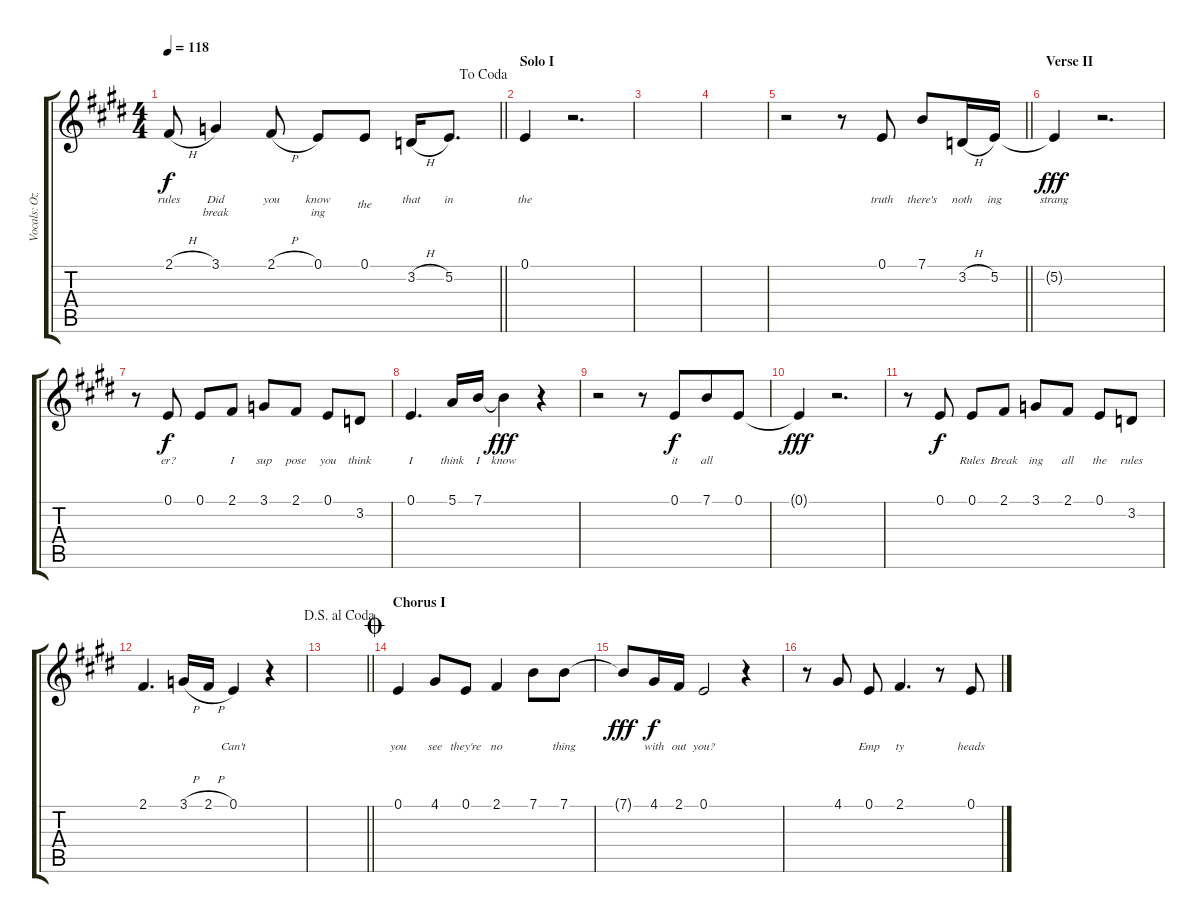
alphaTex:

\track ("Vocals: Ozzy" "Vocals: Oz") {instrument viola}
\staff {score tabs}
\tuning (E4 B3 G3 D3 A2 E2) {hide}
\ts (4 4)
\jump dacoda
\tempo 118
\clef g2
\barLineRight lightlight
\ks e
2.1{h}.8{lyrics (0 "rules") lyrics (1 "") lyrics (2 "") lyrics (3 "") lyrics (4 "") dy f} 3.1.4{lyrics (0 "Did") lyrics (1 "break") lyrics (2 "") lyrics (3 "") lyrics (4 "")} 2.1{h}.8{lyrics (0 "you") lyrics (1 "") lyrics (2 "") lyrics (3 "") lyrics (4 "")} 0.1.8{lyrics (0 "know") lyrics (1 "ing") lyrics (2 "") lyrics (3 "") lyrics (4 "")} 0.1.8{lyrics (0 "") lyrics (1 "the") lyrics (2 "") lyrics (3 "") lyrics (4 "")} 3.2{h}.16{lyrics (0 "that") lyrics (1 "") lyrics (2 "") lyrics (3 "") lyrics (4 "")} 5.2.8{d lyrics (0 "in") lyrics (1 "") lyrics (2 "") lyrics (3 "") lyrics (4 "")} |
\section ("" "Solo I")
0.1.4{lyrics (0 "the") lyrics (1 "") lyrics (2 "") lyrics (3 "") lyrics (4 "")} r.2{d} |
|
|
\barLineRight lightlight
r.2 r.8 0.1.8{lyrics (0 "truth") lyrics (1 "") lyrics (2 "") lyrics (3 "") lyrics (4 "")} 7.1.8{lyrics (0 "there's") lyrics (1 "") lyrics (2 "") lyrics (3 "") lyrics (4 "")} 3.2{h}.16{lyrics (0 "noth") lyrics (1 "") lyrics (2 "") lyrics (3 "") lyrics (4 "")} 5.2.16{lyrics (0 "ing") lyrics (1 "") lyrics (2 "") lyrics (3 "") lyrics (4 "")} |
\section ("" "Verse II")
5.2{t}.4{lyrics (0 "strang") lyrics (1 "") lyrics (2 "") lyrics (3 "") lyrics (4 "") dy fff} r.2{d} |
r.8 0.1.8{lyrics (0 "er?") lyrics (1 "") lyrics (2 "") lyrics (3 "") lyrics (4 "") dy f} 0.1.8{lyrics (0 "") lyrics (1 "") lyrics (2 "") lyrics (3 "") lyrics (4 "")} 2.1.8{lyrics (0 "I") lyrics (1 "") lyrics (2 "") lyrics (3 "") lyrics (4 "")} 3.1.8{lyrics (0 "sup") lyrics (1 "") lyrics (2 "") lyrics (3 "") lyrics (4 "")} 2.1.8{lyrics (0 "pose") lyrics (1 "") lyrics (2 "") lyrics (3 "") lyrics (4 "")} 0.1.8{lyrics (0 "you") lyrics (1 "") lyrics (2 "") lyrics (3 "") lyrics (4 "")} 3.2.8{lyrics (0 "think") lyrics (1 "") lyrics (2 "") lyrics (3 "") lyrics (4 "")} |
0.1.4{d lyrics (0 "I") lyrics (1 "") lyrics (2 "") lyrics (3 "") lyrics (4 "")} 5.1.16{lyrics (0 "think") lyrics (1 "") lyrics (2 "") lyrics (3 "") lyrics (4 "")} 7.1.16{lyrics (0 "I") lyrics (1 "") lyrics (2 "") lyrics (3 "") lyrics (4 "")} 7.1{t}.4{lyrics (0 "know") lyrics (1 "") lyrics (2 "") lyrics (3 "") lyrics (4 "") dy fff} r.4 |
r.2 r.8 0.1.8{lyrics (0 "it") lyrics (1 "") lyrics (2 "") lyrics (3 "") lyrics (4 "") dy f beam merge} 7.1.8{lyrics (0 "all") lyrics (1 "") lyrics (2 "") lyrics (3 "") lyrics (4 "")} 0.1.8{lyrics (0 "") lyrics (1 "") lyrics (2 "") lyrics (3 "") lyrics (4 "")} |
0.1{t}.4{lyrics (0 "") lyrics (1 "") lyrics (2 "") lyrics (3 "") lyrics (4 "") dy fff} r.2{d} |
r.8 0.1.8{lyrics (0 "") lyrics (1 "") lyrics (2 "") lyrics (3 "") lyrics (4 "") dy f} 0.1.8{lyrics (0 "Rules") lyrics (1 "") lyrics (2 "") lyrics (3 "") lyrics (4 "")} 2.1.8{lyrics (0 "Break") lyrics (1 "") lyrics (2 "") lyrics (3 "") lyrics (4 "")} 3.1.8{lyrics (0 "ing") lyrics (1 "") lyrics (2 "") lyrics (3 "") lyrics (4 "")} 2.1.8{lyrics (0 "all") lyrics (1 "") lyrics (2 "") lyrics (3 "") lyrics (4 "")} 0.1.8{lyrics (0 "the") lyrics (1 "") lyrics (2 "") lyrics (3 "") lyrics (4 "")} 3.2.8{lyrics (0 "rules") lyrics (1 "") lyrics (2 "") lyrics (3 "") lyrics (4 "")} |
2.1.4{d lyrics (0 "") lyrics (1 "") lyrics (2 "") lyrics (3 "") lyrics (4 "")} 3.1{h}.16{lyrics (0 "") lyrics (1 "") lyrics (2 "") lyrics (3 "") lyrics (4 "")} 2.1{h}.16{lyrics (0 "") lyrics (1 "") lyrics (2 "") lyrics (3 "") lyrics (4 "")} 0.1.4{lyrics (0 "Can't") lyrics (1 "") lyrics (2 "") lyrics (3 "") lyrics (4 "")} r.4 |
\jump dalsegnoalcoda
\barLineRight lightlight
|
\section ("" "Chorus I")
\jump coda
0.1.4{lyrics (0 "you") lyrics (1 "") lyrics (2 "") lyrics (3 "") lyrics (4 "")} 4.1.8{lyrics (0 "see") lyrics (1 "") lyrics (2 "") lyrics (3 "") lyrics (4 "")} 0.1.8{lyrics (0 "they're") lyrics (1 "") lyrics (2 "") lyrics (3 "") lyrics (4 "")} 2.1.4{lyrics (0 "no") lyrics (1 "") lyrics (2 "") lyrics (3 "") lyrics (4 "")} 7.1.8{lyrics (0 "") lyrics (1 "") lyrics (2 "") lyrics (3 "") lyrics (4 "")} 7.1.8{lyrics (0 "thing") lyrics (1 "") lyrics (2 "") lyrics (3 "") lyrics (4 "")} |
7.1{t}.8{lyrics (0 "") lyrics (1 "") lyrics (2 "") lyrics (3 "") lyrics (4 "") dy fff} 4.1.16{lyrics (0 "with") lyrics (1 "") lyrics (2 "") lyrics (3 "") lyrics (4 "") dy f} 2.1.16{lyrics (0 "out") lyrics (1 "") lyrics (2 "") lyrics (3 "") lyrics (4 "")} 0.1.2{lyrics (0 "you?") lyrics (1 "") lyrics (2 "") lyrics (3 "") lyrics (4 "")} r.4 |
r.8 4.1.8{lyrics (0 "") lyrics (1 "") lyrics (2 "") lyrics (3 "") lyrics (4 "")} 0.1.8{lyrics (0 "Emp") lyrics (1 "") lyrics (2 "") lyrics (3 "") lyrics (4 "")} 2.1.4{d lyrics (0 "ty") lyrics (1 "") lyrics (2 "") lyrics (3 "") lyrics (4 "")} r.8 0.1.8{lyrics (0 "heads") lyrics (1 "") lyrics (2 "") lyrics (3 "") lyrics (4 "")}
